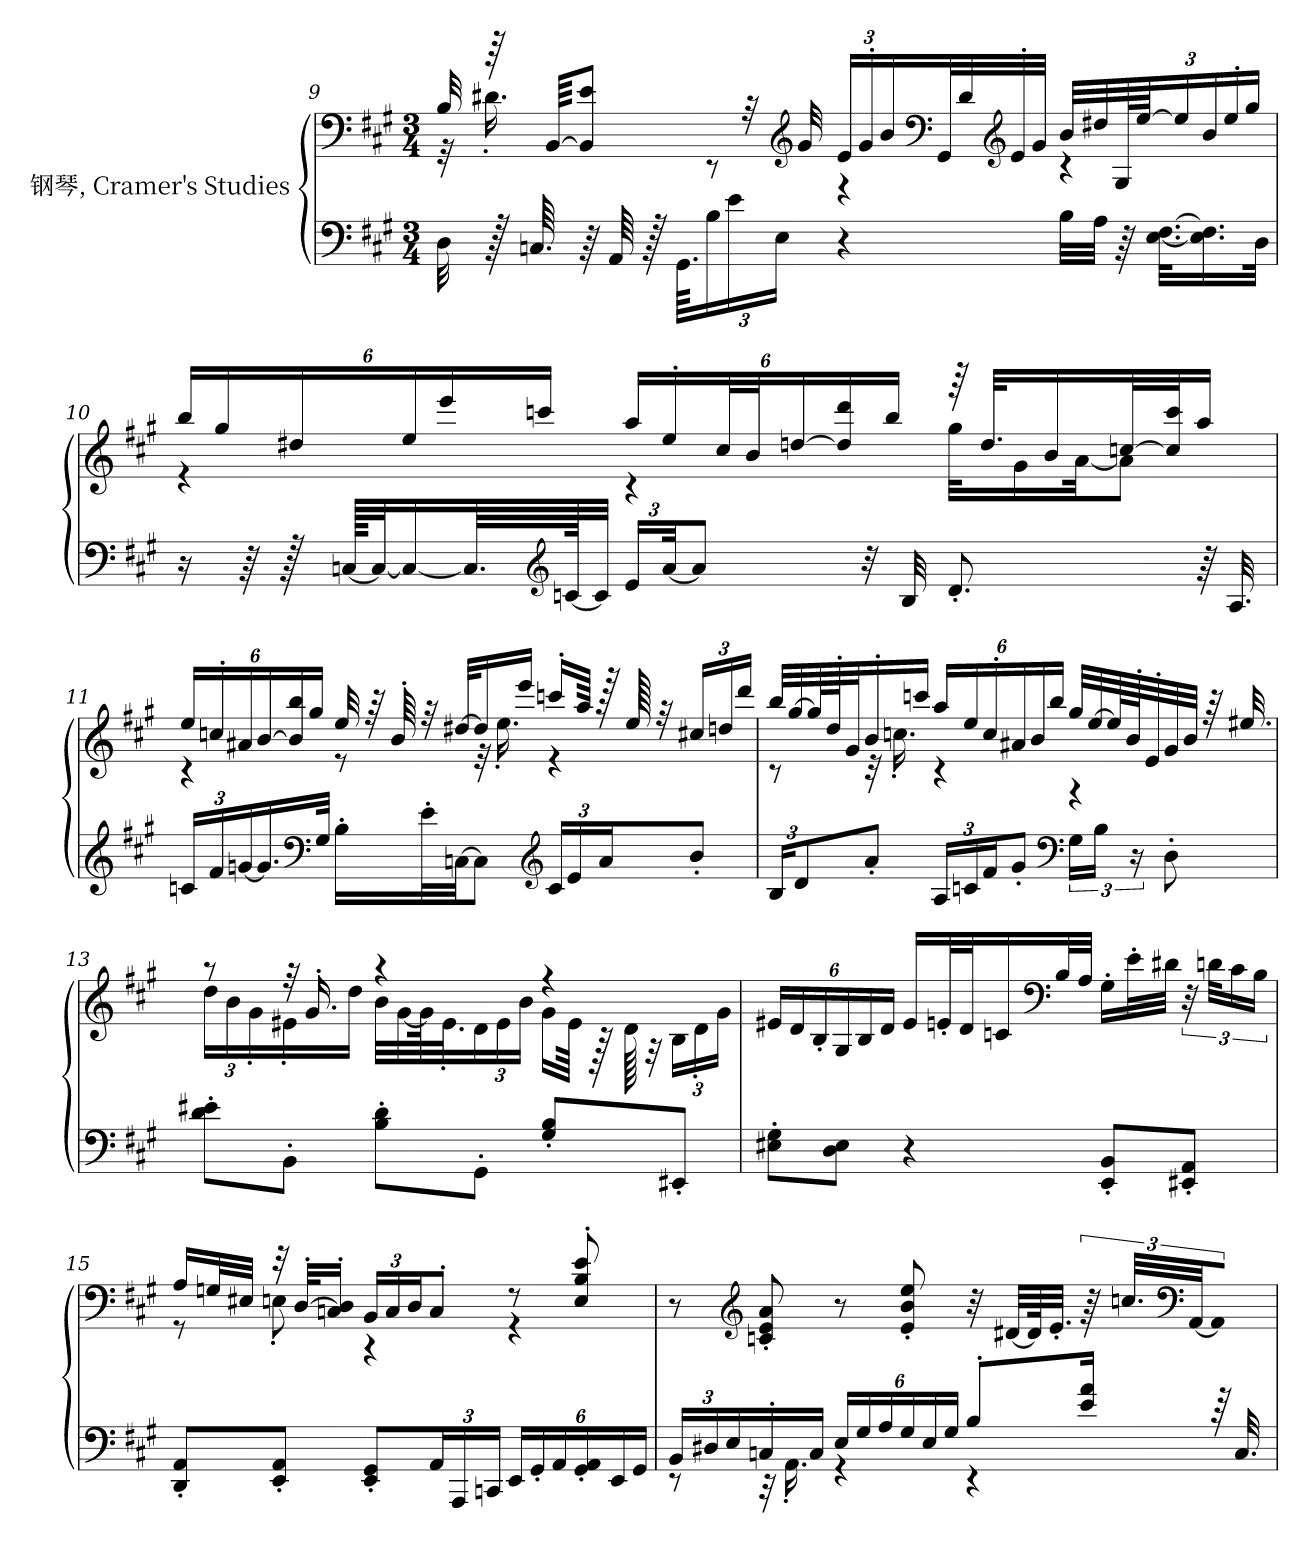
**kern	**kern
*part1	*part1
*staff2	*staff1
*I"钢琴, Cramer's Studies	*
!!LO:LB:g=z
*clefF4	*clefF4
*k[f#c#g#]	*k[f#c#g#]
*M3/4	*M3/4
=9	=9
*	*^
32D\	32B/	32r
128r	64r	16.d#X'\
64.Cn/	.	.
.	[64BB/KKKL	.
64r	8BB/] 8e/J	.
64AA/	.	.
128r	.	.
64.GG#\KKLL	.	.
*Xbrackettup	*	*
24B\	.	8r
24e\	.	.
.	32r	.
24E\JJ	.	.
*	*clefG2	*
.	32g#/	.
*	*Xbrackettup	*
4r	24e/LL	4r
.	24g#'/	.
.	24b/	.
*	*clefF4	*
.	32GG#/L	.
.	32d#/	.
*	*clefG2	*
.	32e'/	.
.	32g#/JJJ	.
32B\LLL	32b/LLL	4r
32A\JJJ	32dd#X/	.
64r	96G#/L	.
.	[96ee/JJ	.
[32.E\ [32.F#\KLL	.	.
.	24ee/]	.
16.E\] 16.F#\]	24b/	.
.	24ee'/	.
.	24gg#/JJ	.
32D\JJk	.	.
!!LO:LB:g=z	!!
=10	=10	=10
16r	24bb/LL	4r
.	24gg#/	.
64r	.	.
128r	.	.
.	24dd#X/	.
[128Cn/KKLLL	.	.
32C/J_	.	.
16C/_	24ee/	.
.	24eee/	.
64.C/LL]	.	.
.	24cccn/JJ	.
*clefG2	*	*
[128cn/JK	.	.
32c/JJJ]	.	.
24e/LL	24aa/LL	4r
[48a/JK	24ee'/	.
8a/J]	.	.
.	48cc#/L	.
.	48b/J	.
.	[24ddn/	.
.	24dd/] 24ddd/	.
32r	.	.
.	24bb/JJ	.
32B/	.	.
8.d'/	64r	32gg#\KLL
.	32.dd/KLL	.
.	.	16g#\
.	16b/	.
.	.	[32a\JK
.	[32ccn/L	8a\J]
.	32cc/] 32ccc/J	.
64r	16aa/JJ	.
32.A/	.	.
!!LO:LB:g=z	!!
=11	=11	=11
24cn/LL	24ee/LL	4r
24f#/	24ccn'/	.
[24gn/	24a#X/	.
16.g/]	[24b/	.
.	24b/] 24bb/	.
.	24gg#/JJ	.
*clefF4	*	*
32G#/JJk	.	.
16B'\LL	32ee/	8r
.	64r	.
.	64b'/	.
32e'\L	32r	.
[32Cn\JJ	[32dd#X/KLL	.
8C\J]	16dd#/]	32r
.	.	16.ee'\
.	16eee/JJ	.
*clefG2	*	*
24c/LL	16cccn'/LL	4r
24e/	.	.
.	64aa/JJkk	.
.	128r	.
24a/J	.	.
.	128ee/	.
.	32r	.
8b'/J	24cc#X/LL	.
.	24ddn/	.
.	24ddd/JJ	.
!!LO:LB:g=z	!!
=12	=12	=12
24B/KL	32bb/LLL	8r
.	[32gg#/	.
12d/	.	.
.	64gg#/L]	.
.	64dd'/J	.
.	32g#/J	.
8a'/J	16b'/	32r
.	.	16.ccn'\
.	16cccn/JJ	.
24A/LL	24aa/LL	4r
24cn/	24ee/	.
24f#/J	24cc'/	.
8g#'/J	24a#X/	.
.	24b/	.
.	24bb/JJ	.
*clefF4	*	*
*brackettup	*	*
24G#\LL	32gg#/LLL	4r
.	[32ee/	.
24B\JJ	.	.
.	64ee/L]	.
.	64b'/J	.
24r	.	.
.	32e'/	.
8D'\	32g#/	.
.	32b/JJJ	.
.	64r	.
.	32.ee#X/	.
!!LO:PB:g=z	!!
=13	=13	=13
8d\' 8e#X\'L	8r	24dd\LL
.	.	24b\
.	.	24g#'\
8BB'\J	32r	16e#X'\
.	16.g#'/	.
.	.	16dd\JJ
8B\' 8d\'L	4r	32b\LLL
.	.	[32g#\
.	.	64g#\K]
.	.	32.e#'\J
8GG#'\J	.	24d\
.	.	24e#\
.	.	24b\JJ
8G#/' 8B/'L	4r	16g#\LL
.	.	64e#\JJkk
.	.	128r
.	.	128d\
.	.	32r
8EE#X'/J	.	24B\LL
.	.	24d'\
.	.	24g#\JJ
*	*v	*v
!!LO:LB:g=z
=14	=14
8E#X\' 8G#\'L	24e#X/LL
.	24d/
.	24B'/
8D\ 8E#\J	24G#/
.	24B/
.	24d/JJ
4r	16e#/LL
.	32en'/L
.	32d/J
.	16cn/
*	*clefF4
.	32B/L
.	32A/JJJ
8EE/' 8BB/'L	16G#'\LL
.	32e'\L
.	32d#X\JJJ
*	*brackettup
8EE#X/' 8AA/'J	48r
.	48dn\KLL
.	24c\
.	24B\JJ
!!LO:LB:g=z
=15	=15
*	*^
8DD/' 8AA/'L	16A/LL	8r
.	32Gn/L	.
.	32E#X/JJJ	.
8EE/' 8AA/'J	32r	8En'\
.	[32D'/KLL	.
.	16Cn/' 16D/]'JJ	.
*	*Xbrackettup	*
8EE/' 8GG#/'L	24BB/LL	4r
.	24C/	.
.	24D/J	.
*Xbrackettup	*	*
24AA/L	8C'/J	.
24AAA/	.	.
24CCn/JJ	.	.
24EE/LL	8r	4r
24GG#'/	.	.
24AA/	.	.
24GG#/' 24AA/'	8E/' 8B/' 8e/'	.
24EE/	.	.
24GG#/JJ	.	.
*	*v	*v
!!LO:LB:g=z
=16	=16
*^	*
24BB/LL	8r	8r
24D#X/	.	.
24E/	.	.
*	*	*clefG2
16Cn'/	32r	8cn/' 8e/' 8a/'
.	16.AA'\	.
16C/JJ	.	.
24E/LL	4r	8r
24G#/	.	.
24A/	.	.
24G#/	.	8e/' 8b/' 8ee/'
24E/	.	.
24G#/JJ	.	.
8B'/L	4r	32r
.	.	[32d#X/LLL
.	.	64d#/K]
.	.	32.e'/JJJ
*	*	*brackettup
16e/ 16a/Jk	.	96r
.	.	48.ccn/LLL
*	*	*clefF4
.	.	[48AA/J
64r	.	16AA/JJ]
32.C/	.	.
*v	*v	*
=	=
*-	*-
